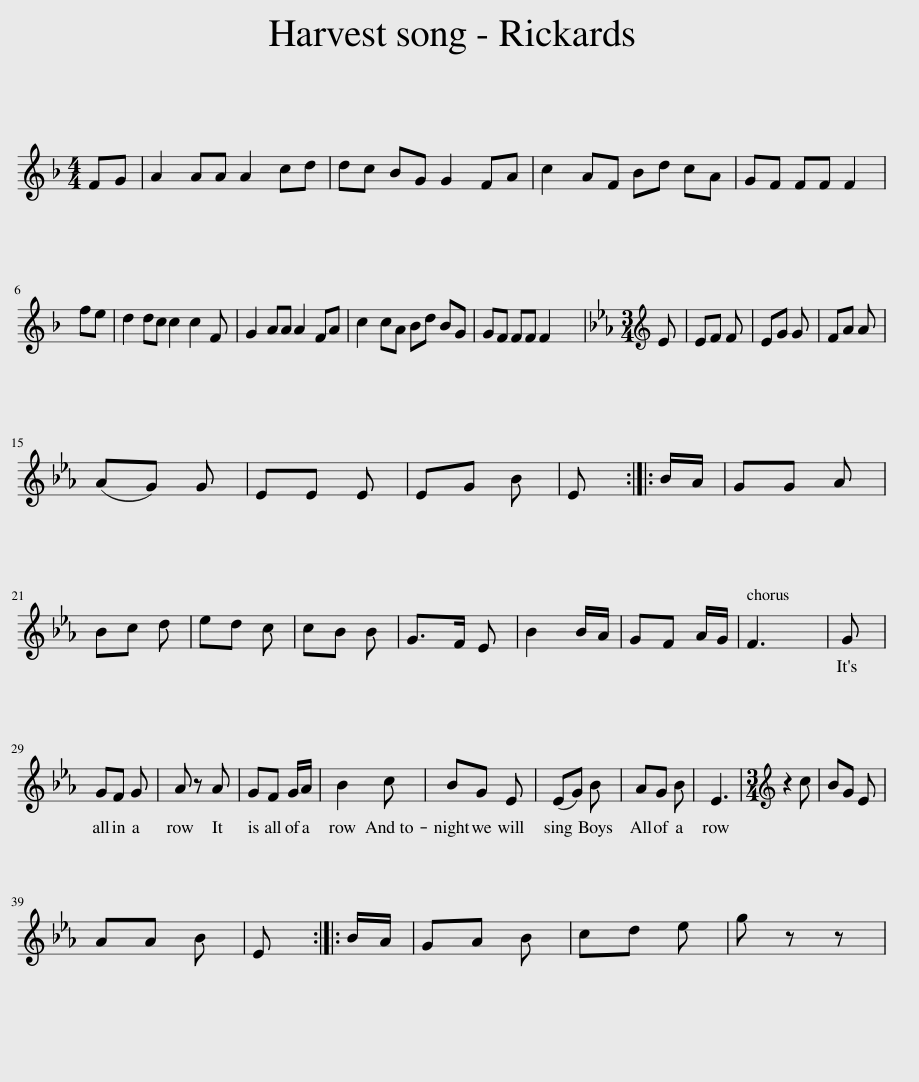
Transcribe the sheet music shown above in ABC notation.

X:1
L:1/8
M:4/4
I:linebreak $
K:F
V:1 treble
V:1
 FG | A2 AA A2 cd | dc BG G2 FA | c2 AF Bd cA | GF FF F2 |$ %5
 fe | d2 dc c2 c2 F | G2 AA A2 FA | c2 cA Bd BG | GF FF F2 x2 | %10
[K:Eb][M:3/4][K:treble] E | EF F | EG G | FA A |$ (AG) G | %15
 EE E | EG B | E :: B/A/ | GG A |$ %20
 Bc d | ed c | cB B | G>F E | B2 B/A/ | %25
 GF A/G/ | F3 | G |$ GF G | A z A | %30
 GF G/A/ | B2 c | BG E | (EG) B | AG B | %35
 E3 |[M:3/4][K:treble] z2 c | BG E |$ AA B | E :: %40
 B/A/ | GA B | cd e | g z z | %44
